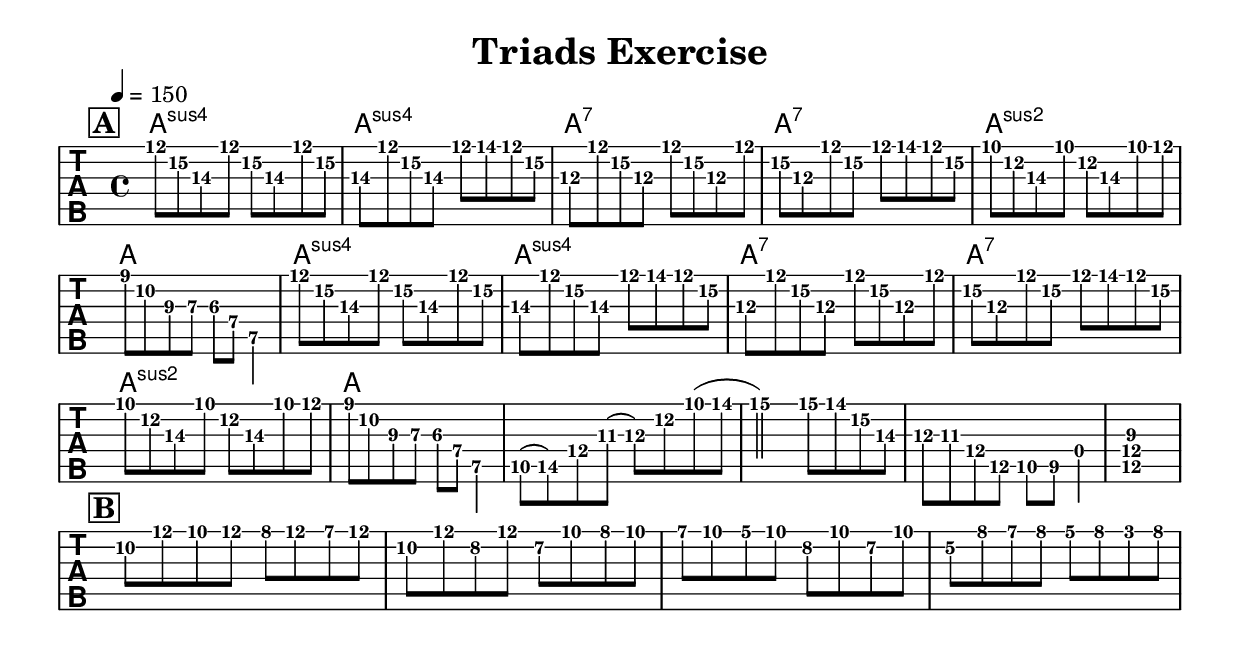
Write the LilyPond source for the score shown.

%
%
%
\version "2.22.2"
\include "english.ly"
\include "articulate.ly"
\header {
  title = "Triads Exercise"
  subtitle = ""
  composer = ""
}

\layout {
  \context {
    \Score
    \omit BarNumber

  }
  indent = 0.0
  \override Voice.StringNumber #'stencil = ##f
}

\include "predefined-guitar-fretboards.ly"

chord_music = {
  \time 4/4
  \chordmode  {
    a1:sus4 a1:sus4 a1:7 a1:7  a1:sus2 a
    a1:sus4 a1:sus4 a1:7 a1:7  a1:sus2 a
  }
}

music = {

  \tempo 4 = 150
  \clef moderntab
  \key d \major
  \time 4/4
  \stemDown
  \relative c' {
    \override Score.RehearsalMark.stencil =
    #(make-stencil-boxer 0.15 0.3 ly:text-interface::print)

    \mark \default
    \override Beam.concaveness = #10000
    \set TabStaff.minimumFret = #12
    e'8 d8 a8 e'8 d8 a8 e'8 d8 |
    a8 e'8 d8 a8 e'8 fs8 e8 d8 |
    g,8 e'8 d8 g,8 e'8 d8 g,8 e'8 |
    d8 g,8 e'8 d8 e8 fs8 e8 d8 |
    \set TabStaff.minimumFret = #10
    d8 b8 a8\3 d8 b8 a8\3 d8 e8
    \set TabStaff.minimumFret = #6
    cs8 a8 e8\3 d8 cs8 a e4 |

    \set TabStaff.minimumFret = #12
    e''8 d8 a8 e'8 d8 a8 e'8 d8 |
    a8 e'8 d8 a8 e'8 fs8 e8 d8 |
    g,8 e'8 d8 g,8 e'8 d8 g,8 e'8 |
    d8 g,8 e'8 d8 e8 fs8 e8 d8 |
    \set TabStaff.minimumFret = #10
    d8 b8 a8\3 d8 b8 a8\3 d8 e8
    \set TabStaff.minimumFret = #6
    cs8 a8 e8\3 d8 cs8 a e4 |
    \set TabStaff.minimumFret = #10
    g8\5( b8\5) d fs( g) b d( fs | g2)
    \set TabStaff.minimumFret = #12
    g8 fs d a |
    \set TabStaff.minimumFret = #10
    g fs d\4 a\5 g\5 fs\5 d4\4
    <a' d e\3>1 \break

    \mark \default
    \set TabStaff.minimumFret = #7
    a'8\2 e' d e c e b e |
    a,8 e'8 g,8\2 e'8 fs,\2 d' c d |
    \set TabStaff.minimumFret = #5
    b\1 d\1 a\1 d\1 g,\2 d'\1 fs,\2 d'\1 |
    \set TabStaff.minimumFret = #3
    e,\2 c'\1 b\1 c\1 a\1 c\1 g\1 c\1 | 
    

  }
}


<<
  \new ChordNames {
    \chord_music
  }

  \new TabStaff {
    \tabFullNotation
    \music
  }
>>

\score {

  \unfoldRepeats \articulate
  \music
  \midi {
    \tempo 4 = 150
  }
}


